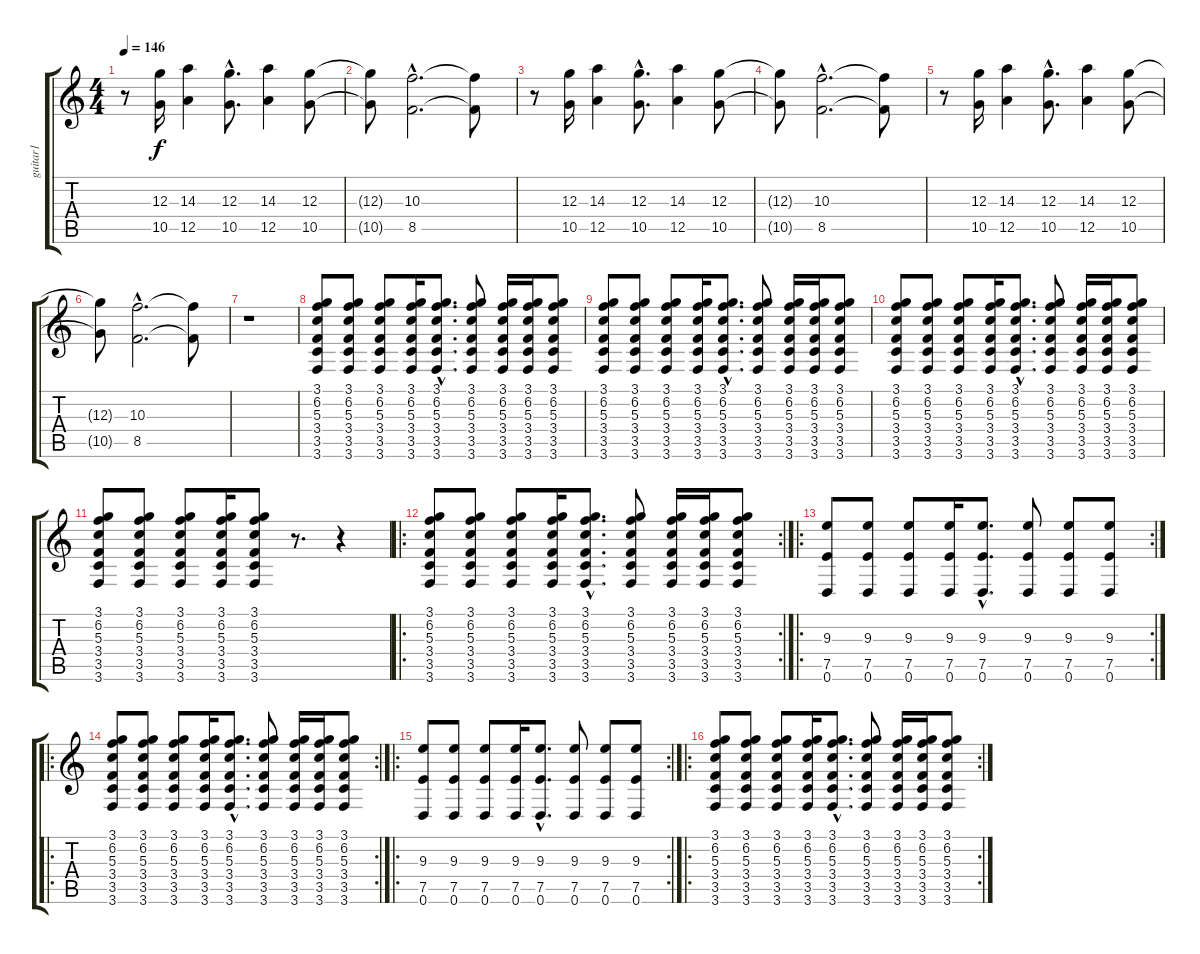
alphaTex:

\track ("guitar1" "guitar1") {instrument acousticguitarsteel}
\staff {score tabs}
\tuning (E4 B3 G3 D3 A2 D2) {hide}
\ts (4 4)
\tempo 146
\clef g2
\ks c
r.8{dy f} (12.3 10.5).16 (14.3 12.5).4 (12.3{hac} 10.5{hac}).8{d} (14.3 12.5).4 (12.3 10.5).8 |
(12.3{t} 10.5{t}).8 (10.3{hac} 8.5{hac}).2{d} (10.3{t} 8.5{t}).8 |
r.8 (12.3 10.5).16 (14.3 12.5).4 (12.3{hac} 10.5{hac}).8{d} (14.3 12.5).4 (12.3 10.5).8 |
(12.3{t} 10.5{t}).8 (10.3{hac} 8.5{hac}).2{d} (10.3{t} 8.5{t}).8 |
r.8 (12.3 10.5).16 (14.3 12.5).4 (12.3{hac} 10.5{hac}).8{d} (14.3 12.5).4 (12.3 10.5).8 |
(12.3{t} 10.5{t}).8 (10.3{hac} 8.5{hac}).2{d} (10.3{t} 8.5{t}).8 |
r.1 |
(3.1 6.2 5.3 3.4 3.5 3.6).8{instrument acousticguitarsteel} (3.1 6.2 5.3 3.4 3.5 3.6).8 (3.1 6.2 5.3 3.4 3.5 3.6).8 (3.1 6.2 5.3 3.4 3.5 3.6).16 (3.1{hac} 6.2{hac} 5.3{hac} 3.4{hac} 3.5{hac} 3.6{hac}).8{d} (3.1 6.2 5.3 3.4 3.5 3.6).8 (3.1 6.2 5.3 3.4 3.5 3.6).16 (3.1 6.2 5.3 3.4 3.5 3.6).16 (3.1 6.2 5.3 3.4 3.5 3.6).8 |
(3.1 6.2 5.3 3.4 3.5 3.6).8 (3.1 6.2 5.3 3.4 3.5 3.6).8 (3.1 6.2 5.3 3.4 3.5 3.6).8 (3.1 6.2 5.3 3.4 3.5 3.6).16 (3.1{hac} 6.2{hac} 5.3{hac} 3.4{hac} 3.5{hac} 3.6{hac}).8{d} (3.1 6.2 5.3 3.4 3.5 3.6).8 (3.1 6.2 5.3 3.4 3.5 3.6).16 (3.1 6.2 5.3 3.4 3.5 3.6).16 (3.1 6.2 5.3 3.4 3.5 3.6).8 |
(3.1 6.2 5.3 3.4 3.5 3.6).8{instrument acousticguitarsteel} (3.1 6.2 5.3 3.4 3.5 3.6).8 (3.1 6.2 5.3 3.4 3.5 3.6).8 (3.1 6.2 5.3 3.4 3.5 3.6).16 (3.1{hac} 6.2{hac} 5.3{hac} 3.4{hac} 3.5{hac} 3.6{hac}).8{d} (3.1 6.2 5.3 3.4 3.5 3.6).8 (3.1 6.2 5.3 3.4 3.5 3.6).16 (3.1 6.2 5.3 3.4 3.5 3.6).16 (3.1 6.2 5.3 3.4 3.5 3.6).8 |
(3.1 6.2 5.3 3.4 3.5 3.6).8 (3.1 6.2 5.3 3.4 3.5 3.6).8 (3.1 6.2 5.3 3.4 3.5 3.6).8 (3.1 6.2 5.3 3.4 3.5 3.6).16 (3.1 6.2 5.3 3.4 3.5 3.6).8 r.8{d} r.4 |
\ro
\rc 2
(3.1 6.2 5.3 3.4 3.5 3.6).8{instrument acousticguitarsteel} (3.1 6.2 5.3 3.4 3.5 3.6).8 (3.1 6.2 5.3 3.4 3.5 3.6).8 (3.1 6.2 5.3 3.4 3.5 3.6).16 (3.1{hac} 6.2{hac} 5.3{hac} 3.4{hac} 3.5{hac} 3.6{hac}).8{d} (3.1 6.2 5.3 3.4 3.5 3.6).8 (3.1 6.2 5.3 3.4 3.5 3.6).16 (3.1 6.2 5.3 3.4 3.5 3.6).16 (3.1 6.2 5.3 3.4 3.5 3.6).8 |
\ro
\rc 2
(9.3 7.5 0.6).8{instrument distortionguitar} (9.3 7.5 0.6).8 (9.3 7.5 0.6).8 (9.3 7.5 0.6).16 (9.3{hac} 7.5{hac} 0.6{hac}).8{d} (9.3 7.5 0.6).8 (9.3 7.5 0.6).8 (9.3 7.5 0.6).8 |
\ro
\rc 2
(3.1 6.2 5.3 3.4 3.5 3.6).8{instrument acousticguitarsteel} (3.1 6.2 5.3 3.4 3.5 3.6).8 (3.1 6.2 5.3 3.4 3.5 3.6).8 (3.1 6.2 5.3 3.4 3.5 3.6).16 (3.1{hac} 6.2{hac} 5.3{hac} 3.4{hac} 3.5{hac} 3.6{hac}).8{d} (3.1 6.2 5.3 3.4 3.5 3.6).8 (3.1 6.2 5.3 3.4 3.5 3.6).16 (3.1 6.2 5.3 3.4 3.5 3.6).16 (3.1 6.2 5.3 3.4 3.5 3.6).8 |
\ro
\rc 2
(9.3 7.5 0.6).8{instrument distortionguitar} (9.3 7.5 0.6).8 (9.3 7.5 0.6).8 (9.3 7.5 0.6).16 (9.3{hac} 7.5{hac} 0.6{hac}).8{d} (9.3 7.5 0.6).8 (9.3 7.5 0.6).8 (9.3 7.5 0.6).8 |
\ro
\rc 2
(3.1 6.2 5.3 3.4 3.5 3.6).8{instrument acousticguitarsteel} (3.1 6.2 5.3 3.4 3.5 3.6).8 (3.1 6.2 5.3 3.4 3.5 3.6).8 (3.1 6.2 5.3 3.4 3.5 3.6).16 (3.1{hac} 6.2{hac} 5.3{hac} 3.4{hac} 3.5{hac} 3.6{hac}).8{d} (3.1 6.2 5.3 3.4 3.5 3.6).8 (3.1 6.2 5.3 3.4 3.5 3.6).16 (3.1 6.2 5.3 3.4 3.5 3.6).16 (3.1 6.2 5.3 3.4 3.5 3.6).8
